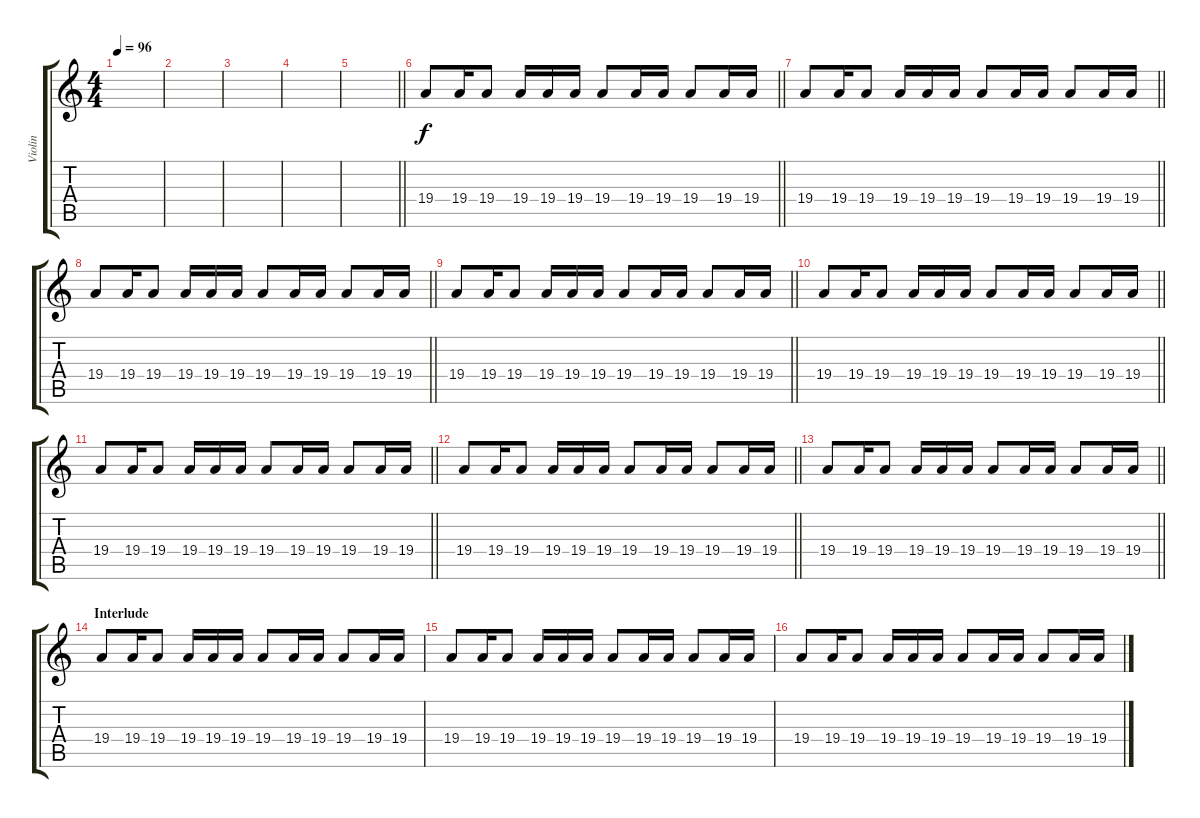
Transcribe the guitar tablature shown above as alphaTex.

\track ("Violin" "Violin") {instrument violin}
\staff {score tabs}
\tuning (E4 B3 G3 D3 A2 E2) {hide}
\ts (4 4)
\tempo 96
\clef g2
\ks c
|
|
|
|
\barLineRight lightlight
|
\barLineRight lightlight
19.4.8 19.4.16 19.4.8 19.4.16 19.4.16 19.4.16 19.4.8 19.4.16 19.4.16 19.4.8 19.4.16 19.4.16 |
\barLineRight lightlight
19.4.8 19.4.16 19.4.8 19.4.16 19.4.16 19.4.16 19.4.8 19.4.16 19.4.16 19.4.8 19.4.16 19.4.16 |
\barLineRight lightlight
19.4.8 19.4.16 19.4.8 19.4.16 19.4.16 19.4.16 19.4.8 19.4.16 19.4.16 19.4.8 19.4.16 19.4.16 |
\barLineRight lightlight
19.4.8 19.4.16 19.4.8 19.4.16 19.4.16 19.4.16 19.4.8 19.4.16 19.4.16 19.4.8 19.4.16 19.4.16 |
\barLineRight lightlight
19.4.8 19.4.16 19.4.8 19.4.16 19.4.16 19.4.16 19.4.8 19.4.16 19.4.16 19.4.8 19.4.16 19.4.16 |
\barLineRight lightlight
19.4.8 19.4.16 19.4.8 19.4.16 19.4.16 19.4.16 19.4.8 19.4.16 19.4.16 19.4.8 19.4.16 19.4.16 |
\barLineRight lightlight
19.4.8 19.4.16 19.4.8 19.4.16 19.4.16 19.4.16 19.4.8 19.4.16 19.4.16 19.4.8 19.4.16 19.4.16 |
\barLineRight lightlight
19.4.8 19.4.16 19.4.8 19.4.16 19.4.16 19.4.16 19.4.8 19.4.16 19.4.16 19.4.8 19.4.16 19.4.16 |
\section ("" "Interlude")
19.4.8 19.4.16 19.4.8 19.4.16 19.4.16 19.4.16 19.4.8 19.4.16 19.4.16 19.4.8 19.4.16 19.4.16 |
19.4.8 19.4.16 19.4.8 19.4.16 19.4.16 19.4.16 19.4.8 19.4.16 19.4.16 19.4.8 19.4.16 19.4.16 |
19.4.8 19.4.16 19.4.8 19.4.16 19.4.16 19.4.16 19.4.8 19.4.16 19.4.16 19.4.8 19.4.16 19.4.16
